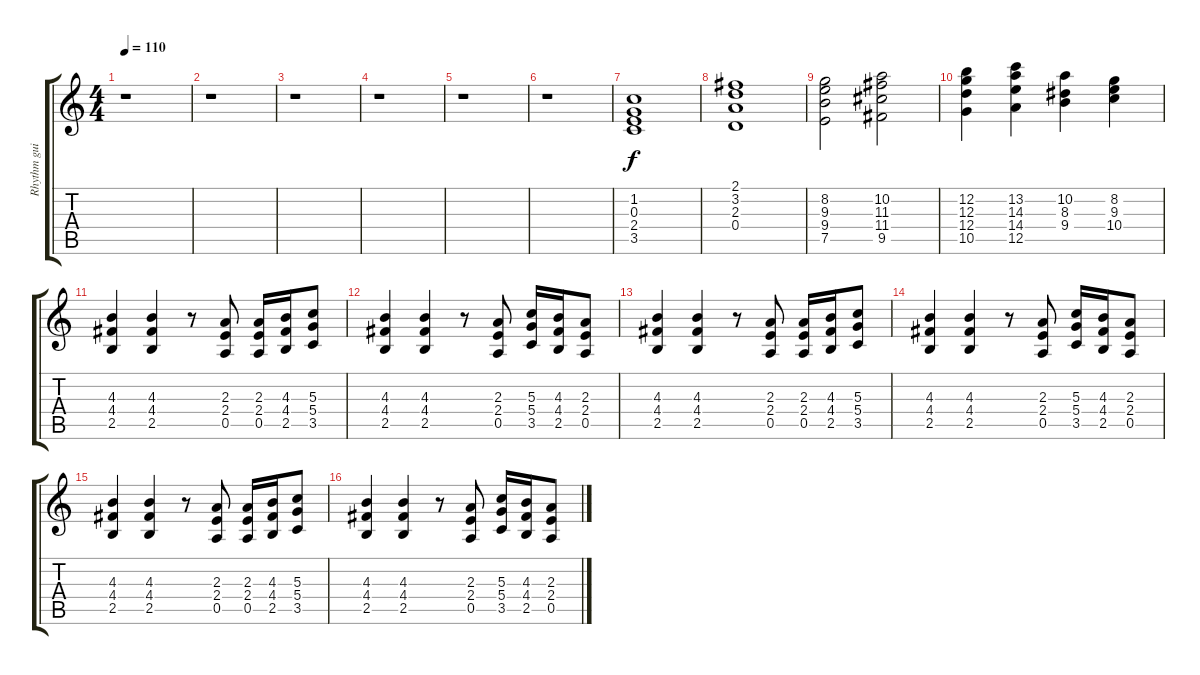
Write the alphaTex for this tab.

\track ("Rhythm guitar" "Rhythm gui") {instrument overdrivenguitar}
\staff {score tabs}
\tuning (E4 B3 G3 D3 A2 E2) {hide}
\ts (4 4)
\tempo 110
\clef g2
\ks c
r.1{dy f} |
r.1 |
r.1 |
r.1 |
r.1 |
r.1 |
(1.2 0.3 2.4 3.5).1 |
(2.1 3.2 2.3 0.4).1 |
(8.2 9.3 9.4 7.5).2 (10.2 11.3 11.4 9.5).2 |
(12.2 12.3 12.4 10.5).4 (13.2 14.3 14.4 12.5).4 (10.2 8.3 9.4).4 (8.2 9.3 10.4).4 |
(4.3 4.4 2.5).4 (4.3 4.4 2.5).4 r.8 (2.3 2.4 0.5).8 (2.3 2.4 0.5).16 (4.3 4.4 2.5).16 (5.3 5.4 3.5).8 |
(4.3 4.4 2.5).4 (4.3 4.4 2.5).4 r.8 (2.3 2.4 0.5).8 (5.3 5.4 3.5).16 (4.3 4.4 2.5).16 (2.3 2.4 0.5).8 |
(4.3 4.4 2.5).4 (4.3 4.4 2.5).4 r.8 (2.3 2.4 0.5).8 (2.3 2.4 0.5).16 (4.3 4.4 2.5).16 (5.3 5.4 3.5).8 |
(4.3 4.4 2.5).4 (4.3 4.4 2.5).4 r.8 (2.3 2.4 0.5).8 (5.3 5.4 3.5).16 (4.3 4.4 2.5).16 (2.3 2.4 0.5).8 |
(4.3 4.4 2.5).4 (4.3 4.4 2.5).4 r.8 (2.3 2.4 0.5).8 (2.3 2.4 0.5).16 (4.3 4.4 2.5).16 (5.3 5.4 3.5).8 |
(4.3 4.4 2.5).4 (4.3 4.4 2.5).4 r.8 (2.3 2.4 0.5).8 (5.3 5.4 3.5).16 (4.3 4.4 2.5).16 (2.3 2.4 0.5).8
